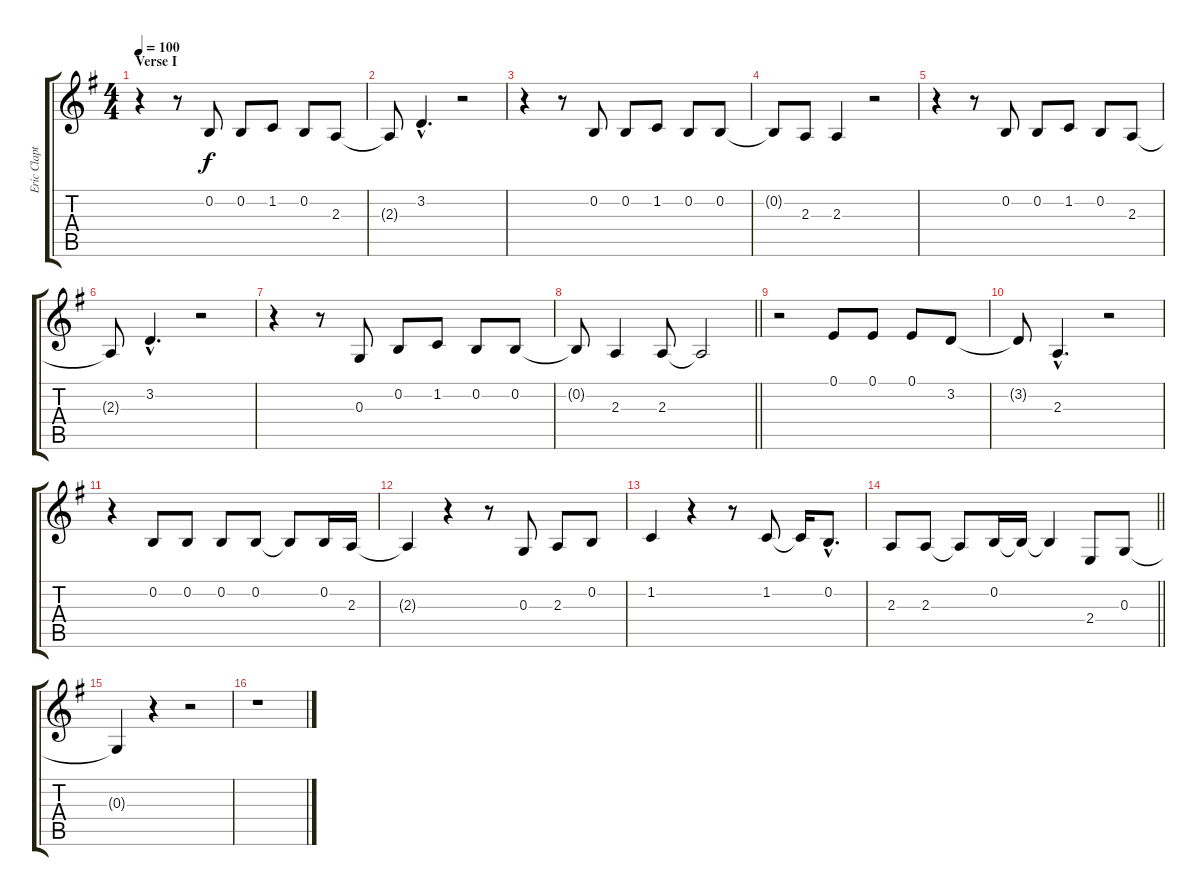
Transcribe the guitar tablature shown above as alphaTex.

\track ("Eric Clapton Voice" "Eric Clapt") {instrument sopranosax}
\staff {score tabs}
\tuning (E4 B3 G3 D3 A2 E2) {hide}
\ts (4 4)
\section ("" "Verse I")
\tempo 100
\clef g2
\ks g
r.4{dy f} r.8 0.2.8 0.2.8 1.2.8 0.2.8 2.3.8 |
2.3{t}.8 3.2{hac}.4{d} r.2 |
r.4 r.8 0.2.8 0.2.8 1.2.8 0.2.8 0.2.8 |
0.2{t}.8 2.3.8 2.3.4 r.2 |
r.4 r.8 0.2.8 0.2.8 1.2.8 0.2.8 2.3.8 |
2.3{t}.8 3.2{hac}.4{d} r.2 |
r.4 r.8 0.3.8 0.2.8 1.2.8 0.2.8 0.2.8 |
\barLineRight lightlight
0.2{t}.8 2.3.4 2.3.8 2.3{t}.2 |
r.2 0.1.8 0.1.8 0.1.8 3.2.8 |
3.2{t}.8 2.3{hac}.4{d} r.2 |
r.4 0.2.8 0.2.8 0.2.8 0.2.8 0.2{t}.8 0.2.16 2.3.16 |
2.3{t}.4 r.4 r.8 0.3.8 2.3.8 0.2.8 |
1.2.4 r.4 r.8 1.2.8 1.2{t}.16 0.2{hac}.8{d} |
\barLineRight lightlight
2.3.8 2.3.8 2.3{t}.8 0.2.16 0.2{t}.16 0.2{t}.4 2.4.8 0.3.8 |
0.3{t}.4 r.4 r.2 |
r.1
